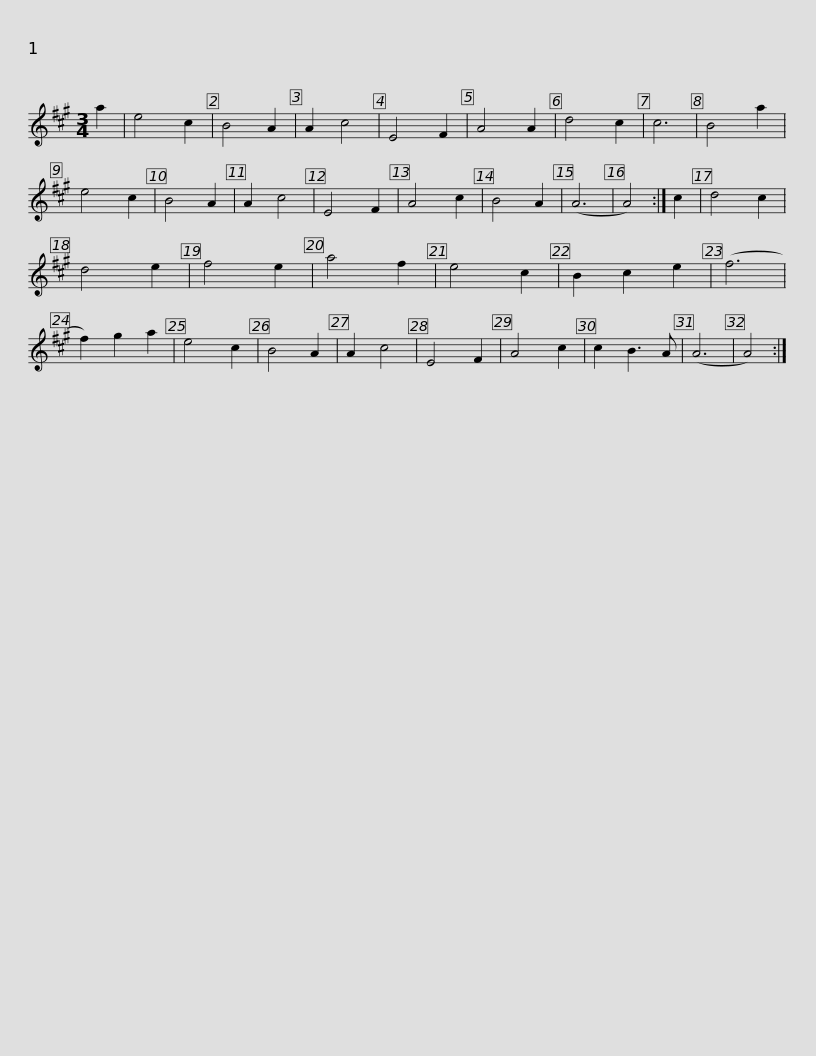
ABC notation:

X:1
L:1/8
M:3/4
I:linebreak $
K:A
V:1 treble
V:1
 a2 | e4 c2 | B4 A2 | A2 c4 | E4 F2 | %5
 A4 A2 | d4 c2 | c6 | B4 a2 | e4 c2 | %10
 B4 A2 | A2 c4 | E4 F2 | A4 c2 | B4 A2 | %15
 (A6 | A4) :|$ c2 | d4 c2 | d4 e2 | %20
 f4 e2 | a4 f2 | e4 c2 | B2 c2 e2 | (f6 | %25
 f2) g2 a2 | e4 c2 | B4 A2 | A2 c4 | E4 F2 | %30
 A4 c2 | c2 B3 A | (A6 |$ A4) :| %34
